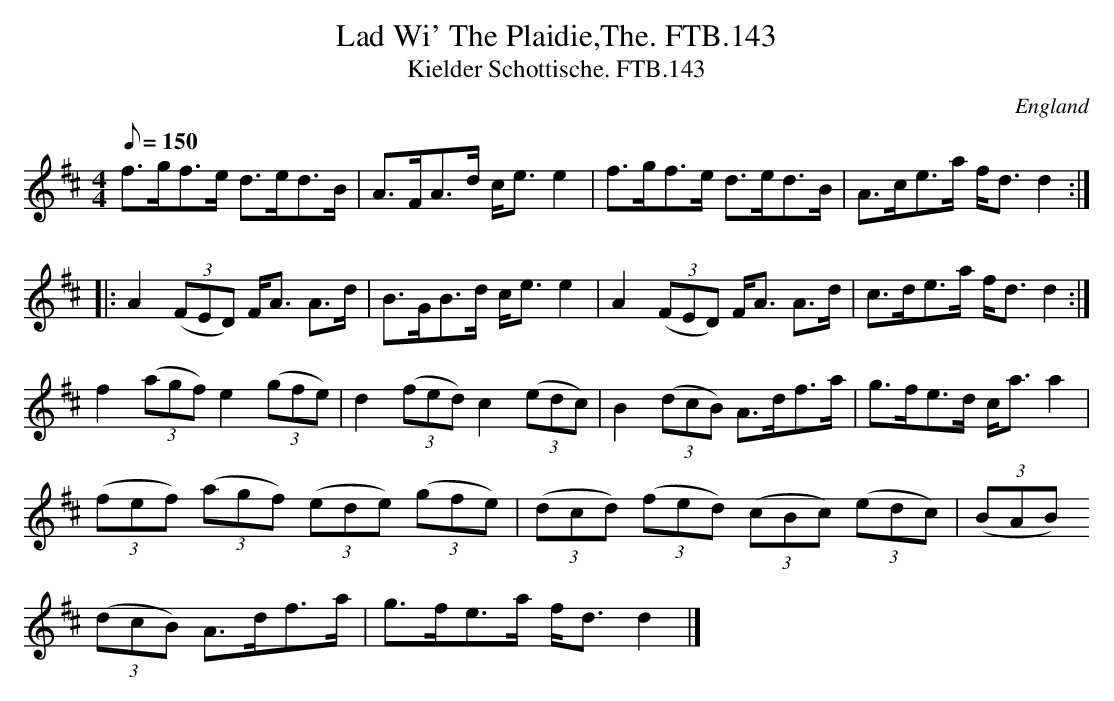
X:1
T:Lad Wi' The Plaidie,The. FTB.143
T:Kielder Schottische. FTB.143
M:4/4
L:1/8
Q:150
O:England
K:D
f>gf>e d>ed>B|A>FA>d c<ee2|f>gf>e d>ed>B|A>ce>a f<dd2:|
|:A2((3FED) F<A A>d|B>GB>d c<ee2|A2((3FED) F<A A>d|c>de>a f<dd2:|
f2((3agf) e2((3gfe)|d2((3fed) c2((3edc)|B2((3dcB) A>df>a|g>fe>d c<aa2|
((3fef) ((3agf) ((3ede) ((3gfe)|((3dcd) ((3fed) ((3cBc) ((3edc)|((3BAB)
((3dcB) A>df>a|g>fe>a f<dd2|]
